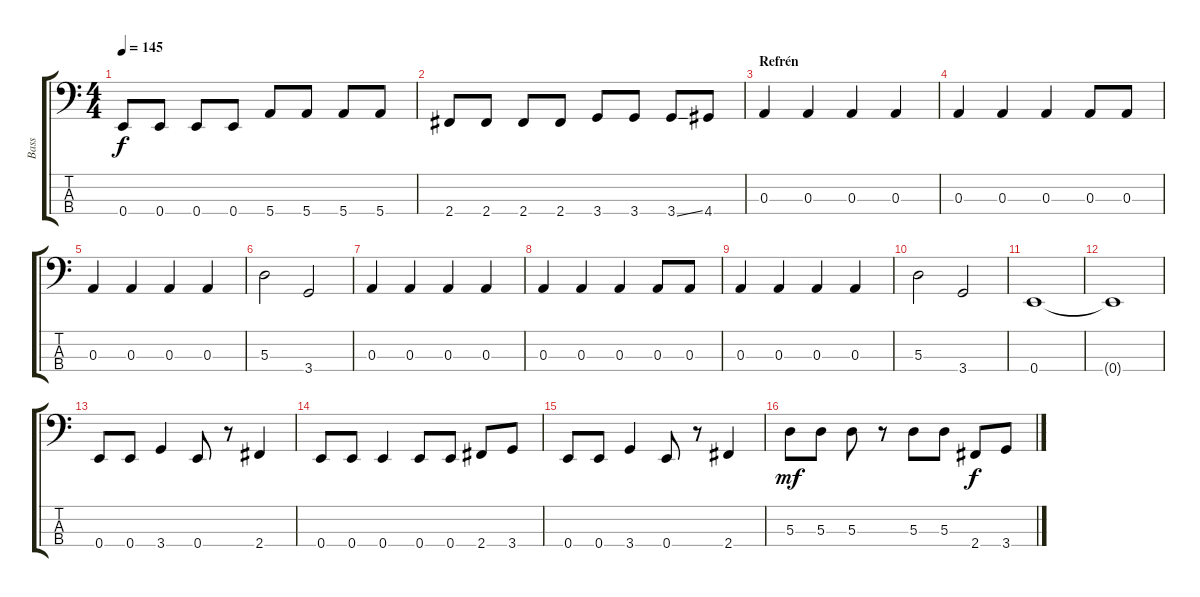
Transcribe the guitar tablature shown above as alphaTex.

\track ("Bass" "Bass") {instrument electricbasspick}
\staff {score tabs}
\tuning (G2 D2 A1 E1) {hide}
\ts (4 4)
\tempo 145
\clef f4
\ks c
0.4.8{dy f} 0.4.8 0.4.8 0.4.8 5.4.8 5.4.8 5.4.8 5.4.8 |
2.4.8 2.4.8 2.4.8 2.4.8 3.4.8 3.4.8 3.4{ss}.8 4.4.8 |
\section ("" "Refrén")
0.3.4 0.3.4 0.3.4 0.3.4 |
0.3.4 0.3.4 0.3.4 0.3.8 0.3.8 |
0.3.4 0.3.4 0.3.4 0.3.4 |
5.3.2 3.4.2 |
0.3.4 0.3.4 0.3.4 0.3.4 |
0.3.4 0.3.4 0.3.4 0.3.8 0.3.8 |
0.3.4 0.3.4 0.3.4 0.3.4 |
5.3.2 3.4.2 |
0.4.1 |
0.4{t}.1 |
0.4.8 0.4.8 3.4.4 0.4.8 r.8 2.4.4 |
0.4.8 0.4.8 0.4.4 0.4.8 0.4.8 2.4.8 3.4.8 |
0.4.8 0.4.8 3.4.4 0.4.8 r.8 2.4.4 |
5.3.8{dy mf} 5.3.8 5.3.8 r.8 5.3.8 5.3.8 2.4.8{dy f} 3.4.8
